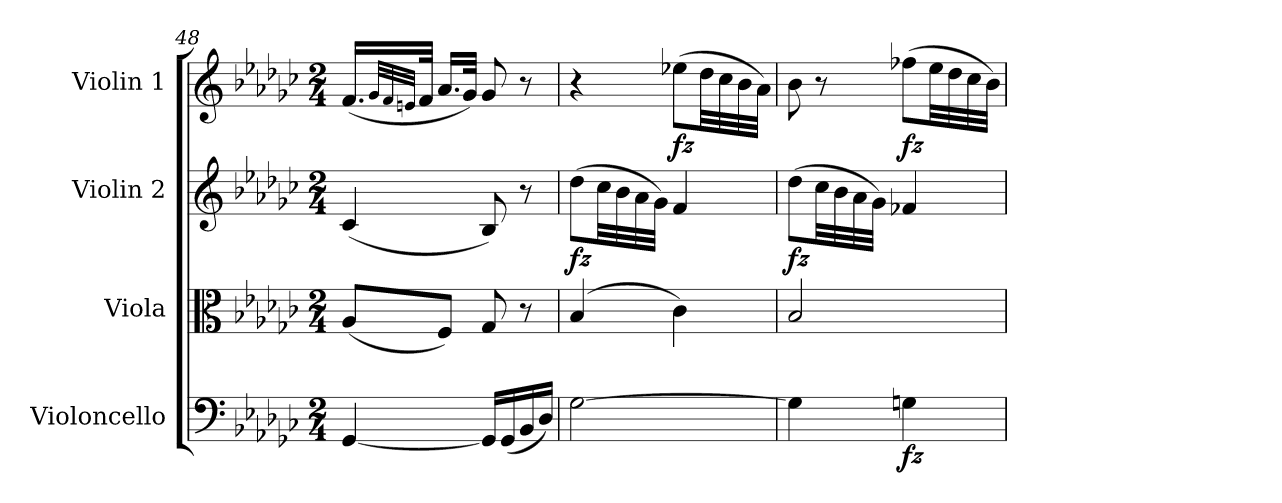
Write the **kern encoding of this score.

**kern	**dynam	**kern	**kern	**dynam	**kern	**dynam
*part4	*part4	*part3	*part2	*part2	*part1	*part1
*staff4	*staff4	*staff3	*staff2	*staff2	*staff1	*staff1
*I"Violoncello	*	*I"Viola	*I"Violin 2	*	*I"Violin 1	*
*I'Vc	*	*I'Vla	*I'Vln	*	*I'Vln	*
!!LO:LB:g=z
*clefF4	*	*clefC3	*clefG2	*	*clefG2	*
*k[b-e-a-d-g-c-]	*	*k[b-e-a-d-g-c-]	*k[b-e-a-d-g-c-]	*	*k[b-e-a-d-g-c-]	*
*M2/4	*	*M2/4	*M2/4	*	*M2/4	*
=48	=48	=48	=48	=48	=48	=48
[4GG-/	.	(8A-/L	(4c-/	.	(16.f/LL	.
.	.	.	.	.	32qg-/LLL	.
.	.	.	.	.	32qf/	.
.	.	.	.	.	32qen/JJJ	.
.	.	.	.	.	32f/JJk	.
.	.	8F/J)	.	.	16.a-/LL	.
.	.	.	.	.	32g-/JJk)	.
16GG-/LL]	.	8G-/	8B-/)	.	8g-/	.
(16GG-/	.	.	.	.	.	.
16BB-/	.	8r	8r	.	8r	.
16D-/JJ)	.	.	.	.	.	.
=49	=49	=49	=49	=49	=49	=49
!	!	!	!	!LO:DY:b	!	!
[2G-\	.	(4B-/	(8dd-\L	fz	4r	.
.	.	.	32cc-\LL	.	.	.
.	.	.	32b-\	.	.	.
.	.	.	32a-\	.	.	.
.	.	.	32g-\JJJ)	.	.	.
!	!	!	!	!	!	!LO:DY:b
.	.	4c-\)	4f/	.	(8ee-X\L	fz
.	.	.	.	.	32dd-\LL	.
.	.	.	.	.	32cc-\	.
.	.	.	.	.	32b-\	.
.	.	.	.	.	32a-\JJJ)	.
=50	=50	=50	=50	=50	=50	=50
!	!	!	!	!LO:DY:b	!	!
4G-\]	.	2B-/	(8dd-\L	fz	8b-\	.
.	.	.	32cc-\LL	.	8r	.
.	.	.	32b-\	.	.	.
.	.	.	32a-\	.	.	.
.	.	.	32g-\JJJ)	.	.	.
!	!LO:DY:b	!	!	!	!	!LO:DY:b
4Gn\	fz	.	4f-X/	.	(8ff-X\L	fz
.	.	.	.	.	32ee-\LL	.
.	.	.	.	.	32dd-\	.
.	.	.	.	.	32cc-\	.
.	.	.	.	.	32b-\JJJ)	.
=	=	=	=	=	=	=
*-	*-	*-	*-	*-	*-	*-
